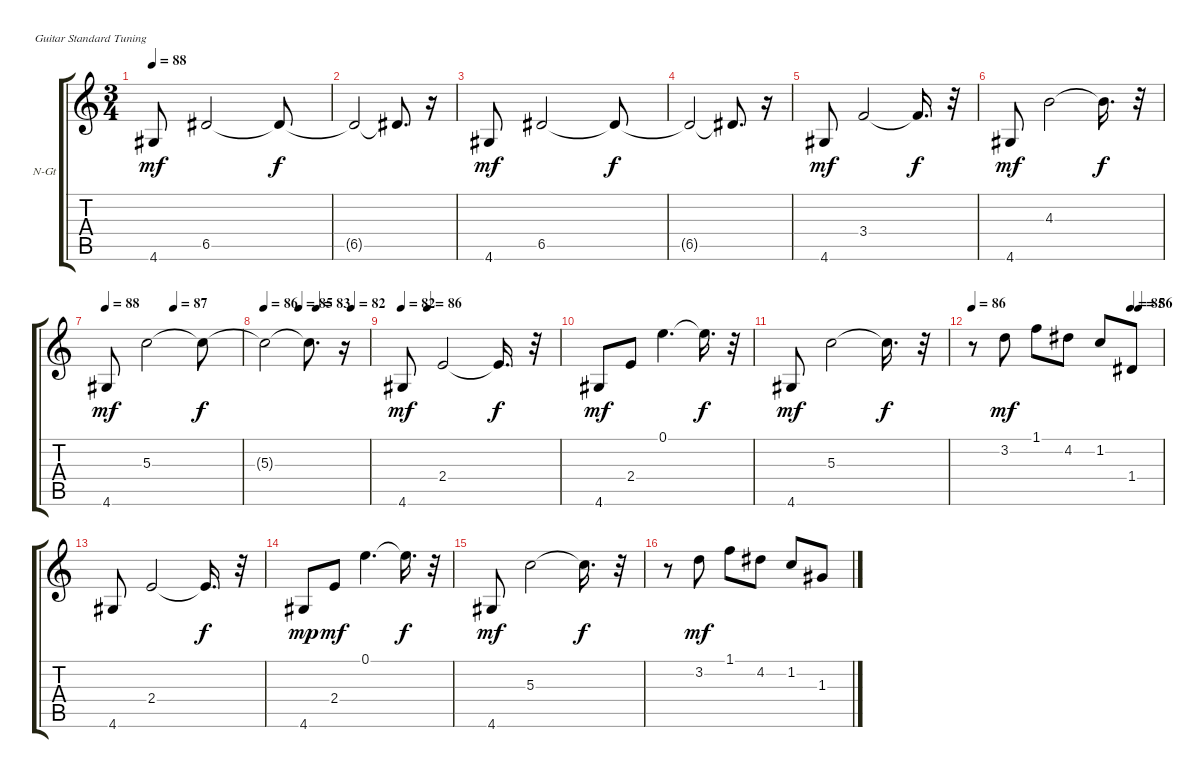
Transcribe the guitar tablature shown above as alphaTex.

\bracketExtendMode groupsimilarinstruments
\firstSystemTrackNameOrientation horizontal
\otherSystemsTrackNameOrientation horizontal
\track ("Seq M.Knezevic" "N-Gt") {instrument acousticguitarnylon}
\staff {score tabs}
\tuning (E4 B3 G3 D3 A2 E2)
\ts (3 4)
\tempo 88
\clef g2
\ks c
4.6.8{dy mf instrument acousticguitarnylon} 6.5.2 6.5{t}.8{dy f} |
6.5{t}.2 6.5{t}.8{d} r.16 |
4.6.8{dy mf} 6.5.2 6.5{t}.8{dy f} |
6.5{t}.2 6.5{t}.8{d} r.16 |
4.6.8{dy mf} 3.4.2 3.4{t}.16{d dy f} r.32 |
4.6.8{dy mf} 4.3.2 4.3{t}.16{d dy f} r.32 |
\tempo 88
\tempo (87 0.5)
4.6.8{dy mf} 5.3.2 5.3{t}.8{dy f} |
\tempo 86
\tempo (85 0.333333)
\tempo (83 0.5)
\tempo (82 0.833333)
5.3{t}.2 5.3{t}.8{d} r.16 |
\tempo 82
\tempo (86 0.166667)
4.6.8{dy mf} 2.4.2 2.4{t}.16{d dy f} r.32 |
4.6.8{dy mf} 2.4.8 0.1.4{d} 0.1{t}.16{d dy f} r.32 |
4.6.8{dy mf} 5.3.2 5.3{t}.16{d dy f} r.32 |
\tempo 86
\tempo (85 0.833333)
\tempo (86 0.875)
r.8 3.2.8{dy mf} 1.1.8 4.2.8 1.2.8 1.4.8 |
4.6.8 2.4.2 2.4{t}.16{d dy f} r.32 |
4.6.8{dy mp} 2.4.8{dy mf} 0.1.4{d} 0.1{t}.16{d dy f} r.32 |
4.6.8{dy mf} 5.3.2 5.3{t}.16{d dy f} r.32 |
r.8 3.2.8{dy mf} 1.1.8 4.2.8 1.2.8 1.3.8
